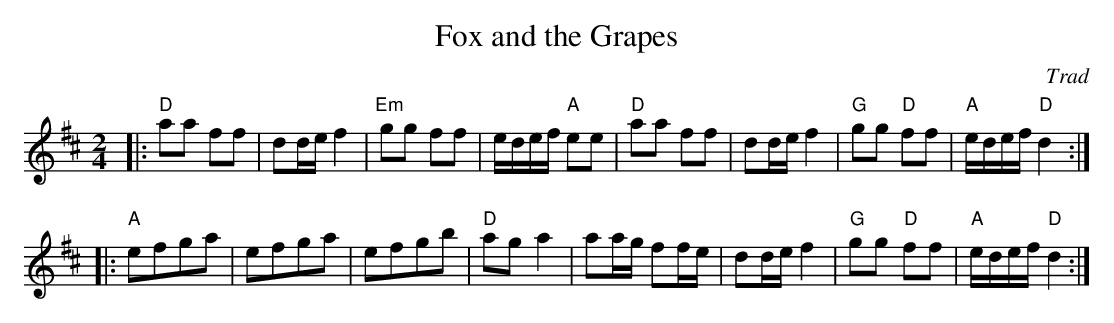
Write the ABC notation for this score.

X:1
T:Fox and the Grapes
C:Trad
E:10
M:2/4
L:1/8
K:D
|:"D"aa ff|dd/e/ f2|"Em"gg ff|e/d/e/f/ "A"ee|\
"D"aa ff|dd/e/ f2|"G"gg "D"ff|"A"e/d/e/f/ "D"d2:|*
E:12
|:"A"efga|efga|efgb|"D"ag a2|\
aa/g/ ff/e/|dd/e/ f2|"G"gg "D"ff|"A"e/d/e/f/ "D"d2:|**
